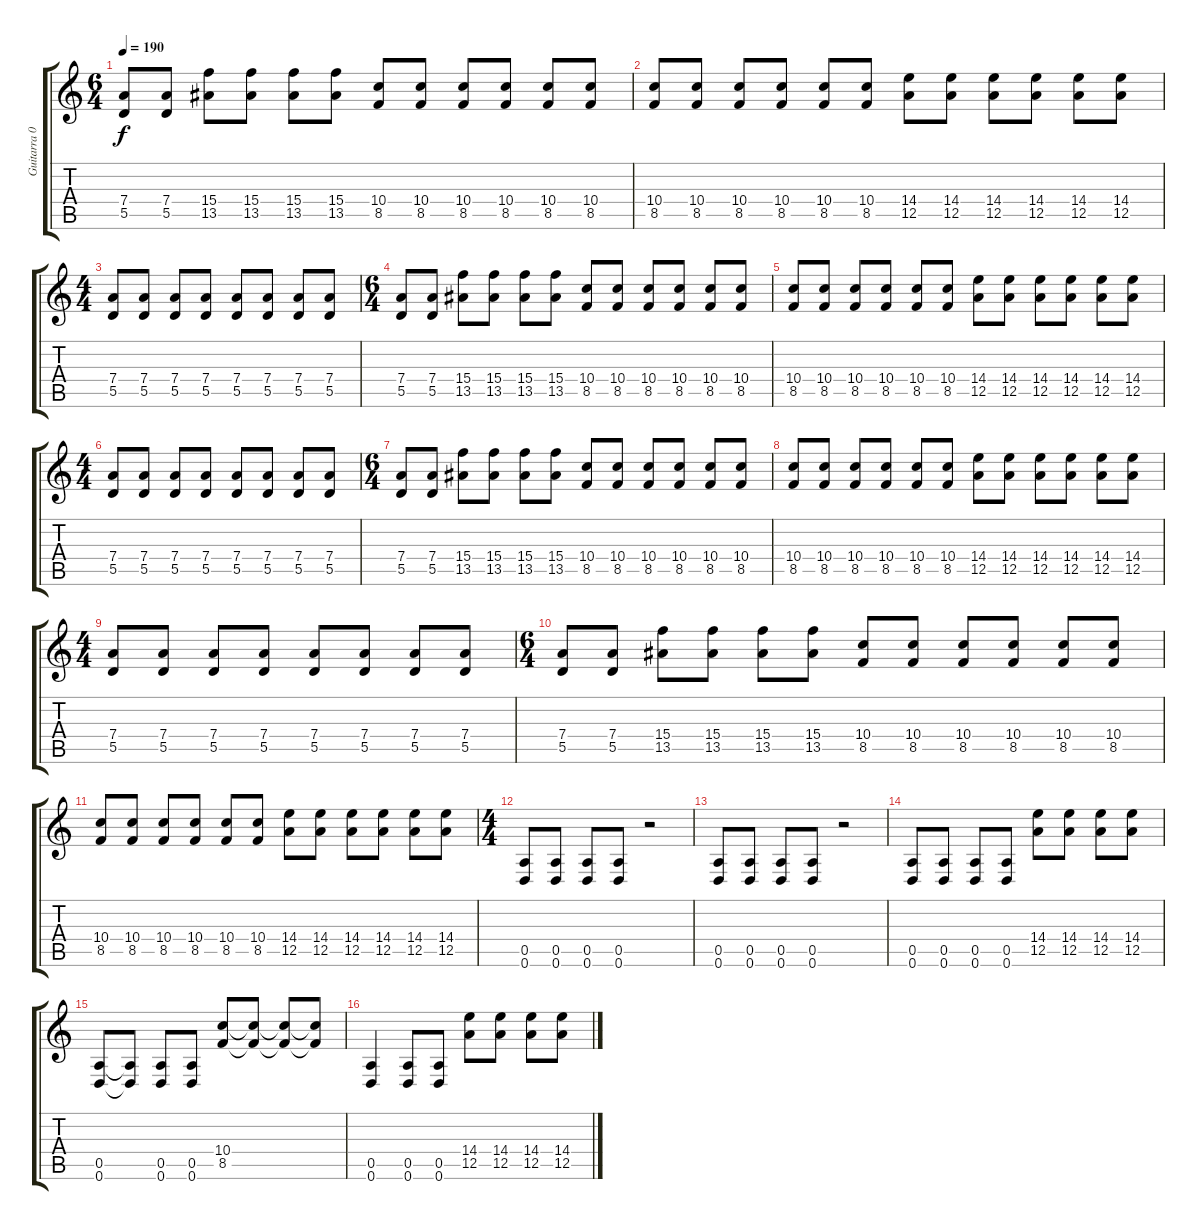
\track ("Guitarra 01" "Guitarra 0") {instrument distortionguitar}
\staff {score tabs}
\tuning (E4 B3 G3 D3 A2 D2) {hide}
\ts (6 4)
\tempo 190
\clef g2
\ks c
(7.4 5.5).8{dy f} (7.4 5.5).8 (15.4 13.5).8 (15.4 13.5).8 (15.4 13.5).8 (15.4 13.5).8 (10.4 8.5).8 (10.4 8.5).8 (10.4 8.5).8 (10.4 8.5).8 (10.4 8.5).8 (10.4 8.5).8 |
(10.4 8.5).8 (10.4 8.5).8 (10.4 8.5).8 (10.4 8.5).8 (10.4 8.5).8 (10.4 8.5).8 (14.4 12.5).8 (14.4 12.5).8 (14.4 12.5).8 (14.4 12.5).8 (14.4 12.5).8 (14.4 12.5).8 |
\ts (4 4)
(7.4 5.5).8 (7.4 5.5).8 (7.4 5.5).8 (7.4 5.5).8 (7.4 5.5).8 (7.4 5.5).8 (7.4 5.5).8 (7.4 5.5).8 |
\ts (6 4)
(7.4 5.5).8 (7.4 5.5).8 (15.4 13.5).8 (15.4 13.5).8 (15.4 13.5).8 (15.4 13.5).8 (10.4 8.5).8 (10.4 8.5).8 (10.4 8.5).8 (10.4 8.5).8 (10.4 8.5).8 (10.4 8.5).8 |
(10.4 8.5).8 (10.4 8.5).8 (10.4 8.5).8 (10.4 8.5).8 (10.4 8.5).8 (10.4 8.5).8 (14.4 12.5).8 (14.4 12.5).8 (14.4 12.5).8 (14.4 12.5).8 (14.4 12.5).8 (14.4 12.5).8 |
\ts (4 4)
(7.4 5.5).8 (7.4 5.5).8 (7.4 5.5).8 (7.4 5.5).8 (7.4 5.5).8 (7.4 5.5).8 (7.4 5.5).8 (7.4 5.5).8 |
\ts (6 4)
(7.4 5.5).8 (7.4 5.5).8 (15.4 13.5).8 (15.4 13.5).8 (15.4 13.5).8 (15.4 13.5).8 (10.4 8.5).8 (10.4 8.5).8 (10.4 8.5).8 (10.4 8.5).8 (10.4 8.5).8 (10.4 8.5).8 |
(10.4 8.5).8 (10.4 8.5).8 (10.4 8.5).8 (10.4 8.5).8 (10.4 8.5).8 (10.4 8.5).8 (14.4 12.5).8 (14.4 12.5).8 (14.4 12.5).8 (14.4 12.5).8 (14.4 12.5).8 (14.4 12.5).8 |
\ts (4 4)
(7.4 5.5).8 (7.4 5.5).8 (7.4 5.5).8 (7.4 5.5).8 (7.4 5.5).8 (7.4 5.5).8 (7.4 5.5).8 (7.4 5.5).8 |
\ts (6 4)
(7.4 5.5).8 (7.4 5.5).8 (15.4 13.5).8 (15.4 13.5).8 (15.4 13.5).8 (15.4 13.5).8 (10.4 8.5).8 (10.4 8.5).8 (10.4 8.5).8 (10.4 8.5).8 (10.4 8.5).8 (10.4 8.5).8 |
(10.4 8.5).8 (10.4 8.5).8 (10.4 8.5).8 (10.4 8.5).8 (10.4 8.5).8 (10.4 8.5).8 (14.4 12.5).8 (14.4 12.5).8 (14.4 12.5).8 (14.4 12.5).8 (14.4 12.5).8 (14.4 12.5).8 |
\ts (4 4)
(0.5 0.6).8 (0.5 0.6).8 (0.5 0.6).8 (0.5 0.6).8 r.2 |
(0.5 0.6).8 (0.5 0.6).8 (0.5 0.6).8 (0.5 0.6).8 r.2 |
(0.5 0.6).8 (0.5 0.6).8 (0.5 0.6).8 (0.5 0.6).8 (14.4 12.5).8 (14.4 12.5).8 (14.4 12.5).8 (14.4 12.5).8 |
(0.5 0.6).8 (0.5{t} 0.6{t}).8 (0.5 0.6).8 (0.5 0.6).8 (10.4 8.5).8 (10.4{t} 8.5{t}).8 (10.4{t} 8.5{t}).8 (10.4{t} 8.5{t}).8 |
(0.5 0.6).4 (0.5 0.6).8 (0.5 0.6).8 (14.4 12.5).8 (14.4 12.5).8 (14.4 12.5).8 (14.4 12.5).8
